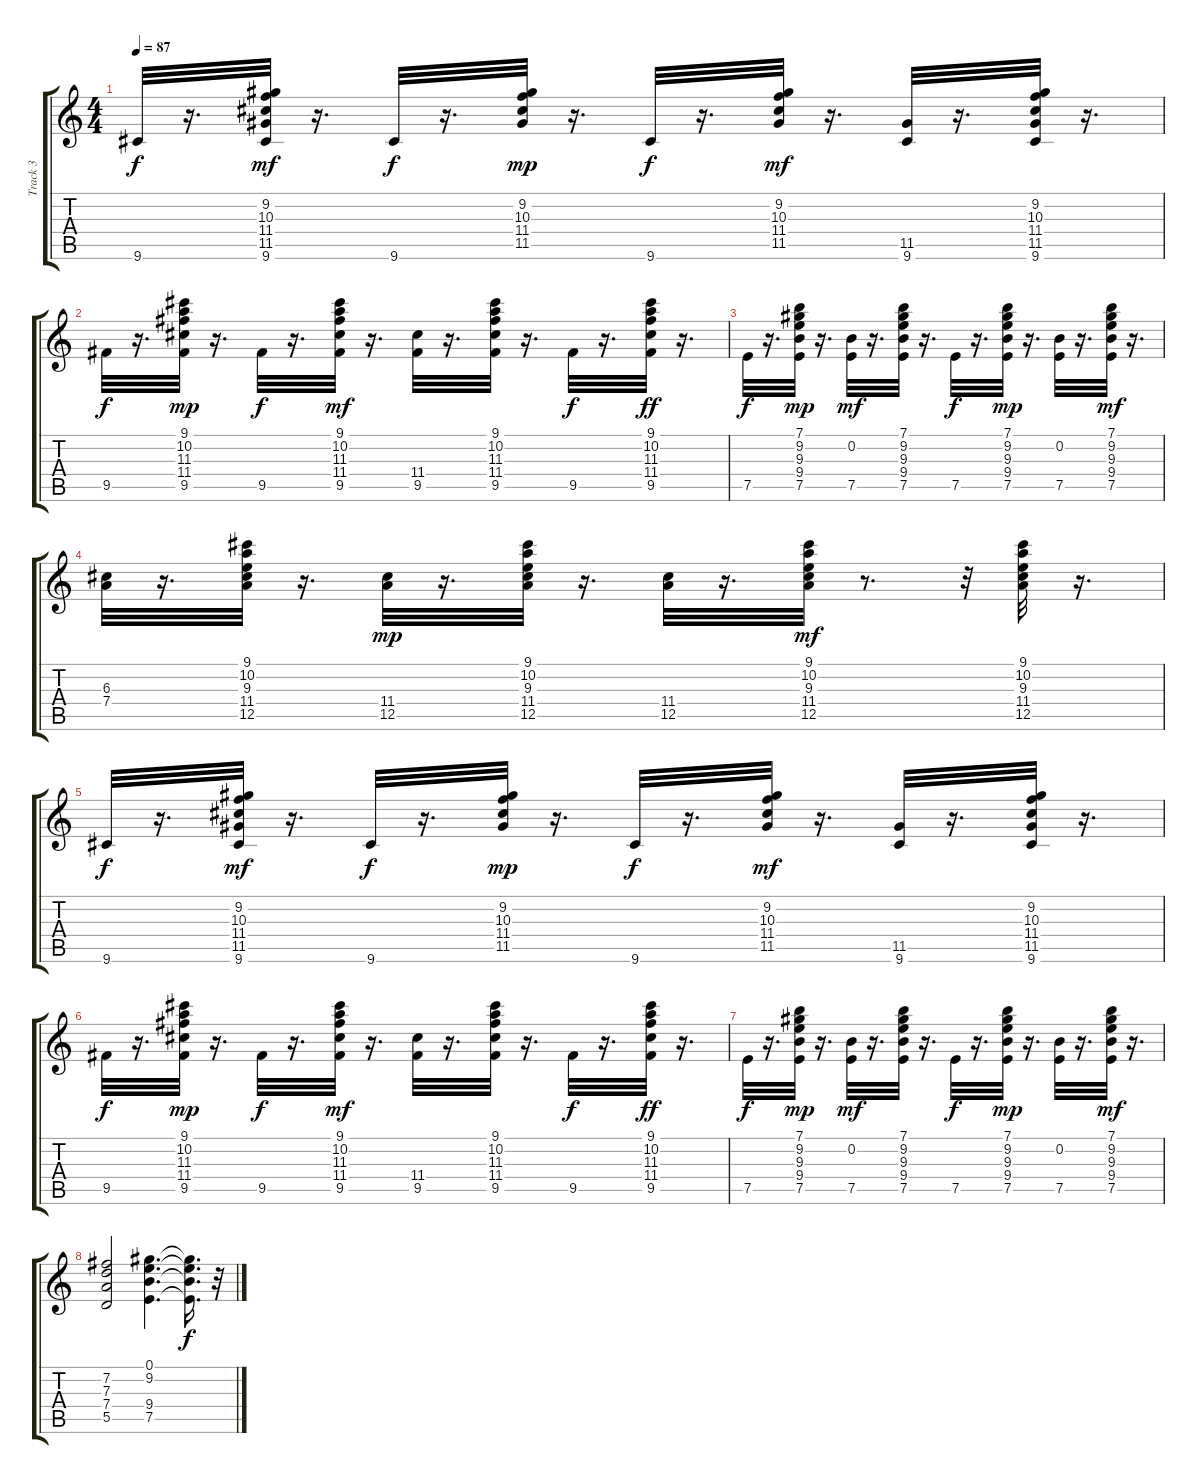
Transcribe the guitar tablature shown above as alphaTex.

\track ("Track 3" "Track 3") {instrument acousticguitarsteel}
\staff {score tabs}
\tuning (E4 B3 G3 D3 A2 E2) {hide}
\ts (4 4)
\tempo 87
\clef g2
\ks c
9.6.32{dy f} r.16{d} (9.2 10.3 11.4 11.5 9.6).32{dy mf} r.16{d} 9.6.32{dy f} r.16{d} (9.2 10.3 11.4 11.5).32{dy mp} r.16{d} 9.6.32{dy f} r.16{d} (9.2 10.3 11.4 11.5).32{dy mf} r.16{d} (11.5 9.6).32 r.16{d} (9.2 10.3 11.4 11.5 9.6).32 r.16{d} |
9.5.32{dy f} r.16{d} (9.1 10.2 11.3 11.4 9.5).32{dy mp} r.16{d} 9.5.32{dy f} r.16{d} (9.1 10.2 11.3 11.4 9.5).32{dy mf} r.16{d} (11.4 9.5).32 r.16{d} (9.1 10.2 11.3 11.4 9.5).32 r.16{d} 9.5.32{dy f} r.16{d} (9.1 10.2 11.3 11.4 9.5).32{dy ff} r.16{d} |
7.5.32{dy f} r.16{d} (7.1 9.2 9.3 9.4 7.5).32{dy mp} r.16{d} (0.2 7.5).32{dy mf} r.16{d} (7.1 9.2 9.3 9.4 7.5).32 r.16{d} 7.5.32{dy f} r.16{d} (7.1 9.2 9.3 9.4 7.5).32{dy mp} r.16{d} (0.2 7.5).32 r.16{d} (7.1 9.2 9.3 9.4 7.5).32{dy mf} r.16{d} |
(6.3 7.4).32 r.16{d} (9.1 10.2 9.3 11.4 12.5).32 r.16{d} (11.4 12.5).32{dy mp} r.16{d} (9.1 10.2 9.3 11.4 12.5).32 r.16{d} (11.4 12.5).32 r.16{d} (9.1 10.2 9.3 11.4 12.5).32{dy mf} r.8{d} r.32 (9.1 10.2 9.3 11.4 12.5).32 r.16{d} |
9.6.32{dy f} r.16{d} (9.2 10.3 11.4 11.5 9.6).32{dy mf} r.16{d} 9.6.32{dy f} r.16{d} (9.2 10.3 11.4 11.5).32{dy mp} r.16{d} 9.6.32{dy f} r.16{d} (9.2 10.3 11.4 11.5).32{dy mf} r.16{d} (11.5 9.6).32 r.16{d} (9.2 10.3 11.4 11.5 9.6).32 r.16{d} |
9.5.32{dy f} r.16{d} (9.1 10.2 11.3 11.4 9.5).32{dy mp} r.16{d} 9.5.32{dy f} r.16{d} (9.1 10.2 11.3 11.4 9.5).32{dy mf} r.16{d} (11.4 9.5).32 r.16{d} (9.1 10.2 11.3 11.4 9.5).32 r.16{d} 9.5.32{dy f} r.16{d} (9.1 10.2 11.3 11.4 9.5).32{dy ff} r.16{d} |
7.5.32{dy f} r.16{d} (7.1 9.2 9.3 9.4 7.5).32{dy mp} r.16{d} (0.2 7.5).32{dy mf} r.16{d} (7.1 9.2 9.3 9.4 7.5).32 r.16{d} 7.5.32{dy f} r.16{d} (7.1 9.2 9.3 9.4 7.5).32{dy mp} r.16{d} (0.2 7.5).32 r.16{d} (7.1 9.2 9.3 9.4 7.5).32{dy mf} r.16{d} |
(7.2 7.3 7.4 5.5).2 (0.1 9.2 9.4 7.5).4{d} (0.1{t} 9.2{t} 9.4{t} 7.5{t}).16{d dy f} r.32
